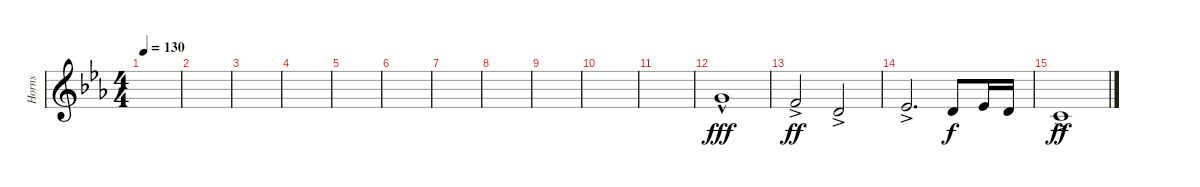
\track ("Horns" "Horns") {instrument frenchhorn}
\staff {score}
\tuning (E4 B3 G3 D3 A2 E2) {hide}
\ts (4 4)
\tempo 130
\clef g2
\ks cminor
|
|
|
|
|
|
|
|
|
|
|
3.1{hac}.1{dy fff volume 16} |
1.1{ac}.2{dy ff} 3.2{ac}.2 |
4.2{ac}.2{d} 3.2.8{dy f} 4.2.16 3.2.16 |
1.2{ac}.1{dy ff}
